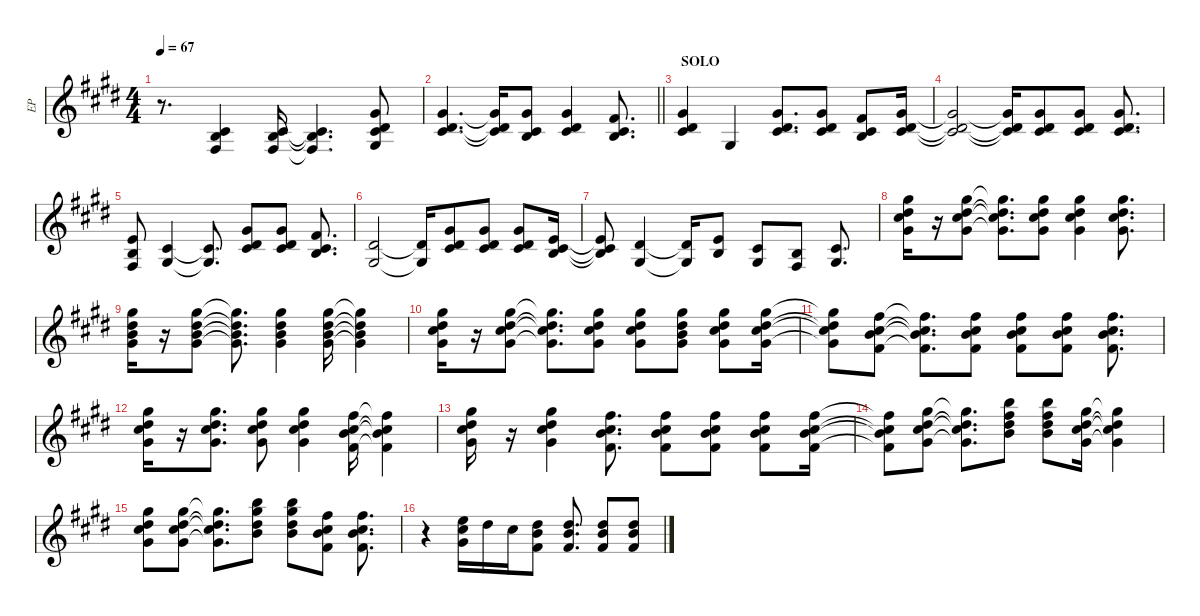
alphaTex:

\defaultSystemsLayout 4
\hideDynamics
\bracketExtendMode groupsimilarinstruments
\otherSystemsTrackNameOrientation horizontal
\track ("Electric Piano-RH" "EP") {defaultSystemsLayout 4 instrument ocarina}
\staff {score}
\tuning (E4 B3 G3 D3 A2 E2)
\ts (4 4)
\tempo 67
\clef g2
\ks c#minor
r.8{d dy mp beam Down} (2.2{acc #} 4.3{acc forcenatural} 4.4{acc #}).4{beam Up} (2.2{acc #} 4.3{acc forcenatural} 4.4{acc #}).16{dy p beam Up} (2.2{t acc #} 4.3{t acc forcenatural} 4.4{t acc #}).4{d beam Up} (4.1{acc #} 4.2{acc #} 6.3{acc #} 6.4{acc #}).8{dy mp beam Up} |
\barLineRight lightlight
(4.1{acc #} 4.2{acc #} 6.3{acc #}).4{d beam Up} (4.1{t acc #} 4.2{t acc #} 6.3{t acc #}).16{beam Up} (4.1{acc #} 2.2{acc #} 4.3{acc forcenatural}).8{beam Up} (4.1{acc #} 4.2{acc #} 6.3{acc #}).4{beam Up} (2.1{acc #} 2.2{acc #} 4.3{acc forcenatural}).8{d beam Up} |
\section ("" " SOLO")
(4.1{acc #} 4.2{acc #} 6.3{acc #}).4{beam Up} 6.4{acc #}.4{beam Up} (4.1{acc #} 4.2{acc #} 6.3{acc #}).8{d beam Up} (4.1{acc #} 4.2{acc #} 6.3{acc #}).8{beam Up} (2.1{acc #} 2.2{acc #} 4.3{acc forcenatural}).8{beam Up} (4.1{acc #} 4.2{acc #} 6.3{acc #}).16{dy p beam Up} |
(4.1{t acc #} 4.2{t acc #} 6.3{t acc #}).2{beam Up} (4.1{t acc #} 4.2{t acc #} 6.3{t acc #}).16{beam Up} (4.1{acc #} 4.2{acc #} 6.3{acc #}).8{beam Up} (4.1{acc #} 4.2{acc #} 6.3{acc #}).8{beam Up} (4.1{acc #} 4.2{acc #} 6.3{acc #}).8{d beam Up} |
(0.1{acc forcenatural} 4.3{acc forcenatural} 4.4{acc #}).8{beam Up} (6.3{acc #} 6.4{acc #}).4{beam Up} (6.3{t acc #} 6.4{t acc #}).8{d beam Up} (4.1{acc #} 4.2{acc #} 6.3{acc #}).8{beam Up} (4.1{acc #} 4.2{acc #} 6.3{acc #}).8{beam Up} (2.1{acc #} 2.2{acc #} 4.3{acc forcenatural}).8{d beam Up} |
(4.2{acc #} 6.4{acc #}).2{beam Up} (4.2{t acc #} 6.4{t acc #}).16{beam Up} (4.1{acc #} 4.2{acc #} 6.3{acc #}).8{beam Up} (4.1{acc #} 4.2{acc #} 6.3{acc #}).8{beam Up} (4.1{acc #} 4.2{acc #} 6.3{acc #}).8{beam Up} (0.1{acc forcenatural} 0.2{acc forcenatural} 6.3{acc #}).16{beam Up} |
(0.1{t acc forcenatural} 0.2{t acc forcenatural} 6.3{t acc #}).8{beam Up} (4.2{acc #} 6.4{acc #}).4{beam Up} (4.2{t acc #} 6.4{t acc #}).16{beam Up} (0.1{acc forcenatural} 0.2{acc forcenatural}).8{beam Up} (2.2{acc #} 1.3{acc #}).8{beam Up} (0.2{acc forcenatural} 4.4{acc #}).8{beam Up} (2.2{acc #} 1.3{acc #}).8{d beam Up} |
(16.1{acc #} 16.2{acc #} 18.3{acc #} 18.4{acc #}).16{beam Down} r.16{beam Down} (16.1{acc #} 16.2{acc #} 18.3{acc #} 18.4{acc #}).8{beam Down} (16.1{t acc #} 16.2{t acc #} 18.3{t acc #} 18.4{t acc #}).8{d beam Down} (16.1{acc #} 16.2{acc #} 18.3{acc #} 18.4{acc #}).8{beam Down} (16.1{acc #} 16.2{acc #} 18.3{acc #} 18.4{acc #}).4{beam Down} (16.1{acc #} 16.2{acc #} 18.3{acc #} 18.4{acc #}).8{d beam Down} |
(16.1{acc #} 16.2{acc #} 16.3{acc forcenatural} 18.4{acc #}).16{beam Down} r.16{beam Down} (16.1{acc #} 16.2{acc #} 16.3{acc forcenatural} 18.4{acc #}).8{beam Down} (16.1{t acc #} 16.2{t acc #} 16.3{t acc forcenatural} 18.4{t acc #}).8{d beam Down} (16.1{acc #} 16.2{acc #} 16.3{acc forcenatural} 18.4{acc #}).4{beam Down} (16.1{acc #} 16.2{acc #} 16.3{acc forcenatural} 18.4{acc #}).16{beam Down} (16.1{t acc #} 16.2{t acc #} 16.3{t acc forcenatural} 18.4{t acc #}).4{beam Down} |
(16.1{acc #} 16.2{acc #} 18.3{acc #} 18.4{acc #}).16{beam Down} r.16{beam Down} (16.1{acc #} 16.2{acc #} 18.3{acc #} 18.4{acc #}).8{beam Down} (16.1{t acc #} 16.2{t acc #} 18.3{t acc #} 18.4{t acc #}).8{d beam Down} (16.1{acc #} 16.2{acc #} 18.3{acc #} 18.4{acc #}).8{beam Down} (16.1{acc #} 16.2{acc #} 18.3{acc #} 18.4{acc #}).8{beam Down} (16.1{acc #} 16.2{acc #} 16.3{acc forcenatural} 18.4{acc #}).8{beam Down} (16.1{acc #} 16.2{acc #} 18.3{acc #} 18.4{acc #}).8{beam Down} (16.1{acc #} 16.2{acc #} 18.3{acc #} 18.4{acc #}).16{beam Down} |
(16.1{t acc #} 16.2{t acc #} 18.3{t acc #} 18.4{t acc #}).8{beam Down} (14.1{acc #} 14.2{acc #} 16.3{acc forcenatural} 16.4{acc #}).8{beam Down} (14.1{t acc #} 14.2{t acc #} 16.3{t acc forcenatural} 16.4{t acc #}).8{d beam Down} (14.1{acc #} 14.2{acc #} 16.3{acc forcenatural} 16.4{acc #}).8{beam Down} (14.1{acc #} 14.2{acc #} 16.3{acc forcenatural} 16.4{acc #}).8{beam Down} (14.1{acc #} 14.2{acc #} 16.3{acc forcenatural} 16.4{acc #}).8{beam Down} (14.1{acc #} 14.2{acc #} 16.3{acc forcenatural} 16.4{acc #}).8{d beam Down} |
(16.1{acc #} 16.2{acc #} 18.3{acc #} 18.4{acc #}).16{beam Down} r.16{beam Down} (16.1{acc #} 16.2{acc #} 18.3{acc #} 18.4{acc #}).8{d beam Down} (16.1{acc #} 16.2{acc #} 18.3{acc #} 18.4{acc #}).8{beam Down} (16.1{acc #} 16.2{acc #} 18.3{acc #} 18.4{acc #}).4{beam Down} (14.1{acc #} 14.2{acc #} 16.3{acc forcenatural} 16.4{acc #}).16{beam Down} (14.1{t acc #} 14.2{t acc #} 16.3{t acc forcenatural} 16.4{t acc #}).4{beam Down} |
(16.1{acc #} 16.2{acc #} 18.3{acc #} 18.4{acc #}).16{beam Down} r.16{beam Down} (16.1{acc #} 16.2{acc #} 18.3{acc #} 18.4{acc #}).4{beam Down} (14.1{acc #} 14.2{acc #} 16.3{acc forcenatural} 16.4{acc #}).8{d beam Down} (14.1{acc #} 14.2{acc #} 16.3{acc forcenatural} 16.4{acc #}).8{beam Down} (14.1{acc #} 14.2{acc #} 16.3{acc forcenatural} 16.4{acc #}).8{beam Down} (14.1{acc #} 14.2{acc #} 16.3{acc forcenatural} 16.4{acc #}).8{beam Down} (14.1{acc #} 14.2{acc #} 16.3{acc forcenatural} 16.4{acc #}).16{beam Down} |
(14.1{t acc #} 14.2{t acc #} 16.3{t acc forcenatural} 16.4{t acc #}).8{beam Down} (16.1{acc #} 16.2{acc #} 18.3{acc #} 18.4{acc #}).8{beam Down} (16.1{t acc #} 16.2{t acc #} 18.3{t acc #} 18.4{t acc #}).8{d beam Down} (19.1{acc forcenatural} 19.2{acc #} 20.3{acc #} 21.4{acc forcenatural}).8{beam Down} (19.1{acc forcenatural} 19.2{acc #} 20.3{acc #} 21.4{acc forcenatural}).8{beam Down} (16.1{acc #} 16.2{acc #} 18.3{acc #} 18.4{acc #}).16{beam Down} (16.1{t acc #} 16.2{t acc #} 18.3{t acc #} 18.4{t acc #}).4{beam Down} |
(16.1{acc #} 16.2{acc #} 18.3{acc #} 18.4{acc #}).8{beam Down} (16.1{acc #} 16.2{acc #} 18.3{acc #} 18.4{acc #}).8{beam Down} (16.1{t acc #} 16.2{t acc #} 18.3{t acc #} 18.4{t acc #}).8{d beam Down} (19.1{acc forcenatural} 21.2{acc #} 20.3{acc #} 21.4{acc forcenatural}).8{beam Down} (19.1{acc forcenatural} 21.2{acc #} 20.3{acc #} 21.4{acc forcenatural}).8{beam Down} (19.2{acc #} 18.3{acc #} 21.4{acc forcenatural} 21.5{acc #}).8{beam Down} (19.2{acc #} 18.3{acc #} 21.4{acc forcenatural} 21.5{acc #}).8{d beam Down} |
r.4{beam Down} (17.2{acc forcenatural} 18.3{acc #} 18.4{acc #}).16{dy mp beam Down} 16.2{acc #}.16{beam Down} 18.3{acc #}.16{beam Down} (16.2{acc #} 16.3{acc forcenatural} 16.4{acc #}).8{beam Down} (16.2{acc #} 16.3{acc forcenatural} 16.4{acc #}).8{d beam Up} (16.2{acc #} 16.3{acc forcenatural} 16.4{acc #}).8{beam Up} (16.2{acc #} 16.3{acc forcenatural} 16.4{acc #}).8{beam Up}
